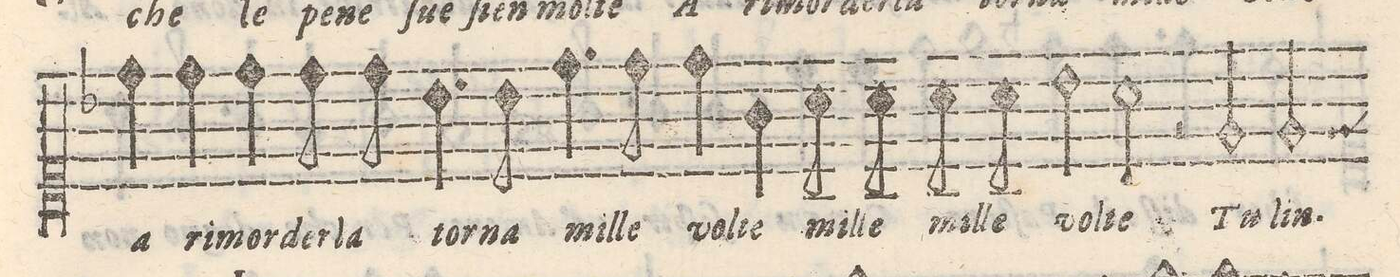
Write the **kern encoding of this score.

**kern	**text
*I"CANTO	*
*clefC1	*
*k[b-]	*
*met(C)	*
*M4/4	*
=58-	=58-
4dd\	a
4dd\	ri-
4dd\	-mor-
8dd\	-der-
8dd\	-la
=59-	=59-
4.b-\	tor-
8b-\	-na
4.dd\	mi-
8dd\	-lle
=60-	=60-
4dd\	vol-
4g\	-te
8a\	mi-
8a\	-lle
8a\	mi-
8a\	-lle
=61-	=61-
2b-\	vol-
2a\	-ter
=62-	=62-
2r	.
2e/	Tu
=63-	=63-
2e/	lin-
*-	*-
